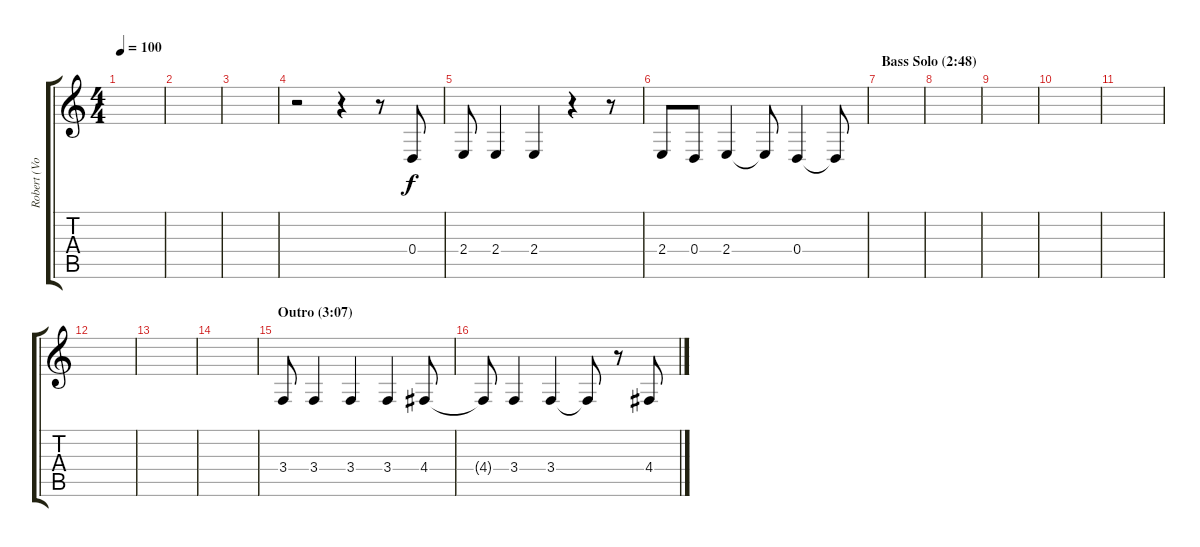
\track ("Robert (Vocals)" "Robert (Vo") {instrument flute}
\staff {score tabs}
\tuning (E4 B3 G3 D3 A2 E2) {hide}
\ts (4 4)
\tempo 100
\clef g2
\ks c
|
|
|
r.2 r.4 r.8 0.4.8 |
2.4.8 2.4.4 2.4.4 r.4 r.8 |
2.4.8 0.4.8 2.4.4 2.4{t}.8 0.4.4 0.4{t}.8 |
\section ("" "Bass Solo (2:48)")
|
|
|
|
|
|
|
|
\section ("" "Outro (3:07)")
3.4.8 3.4.4 3.4.4 3.4.4 4.4.8 |
4.4{t}.8 3.4.4 3.4.4 3.4{t}.8 r.8 4.4.8{volume 9}
